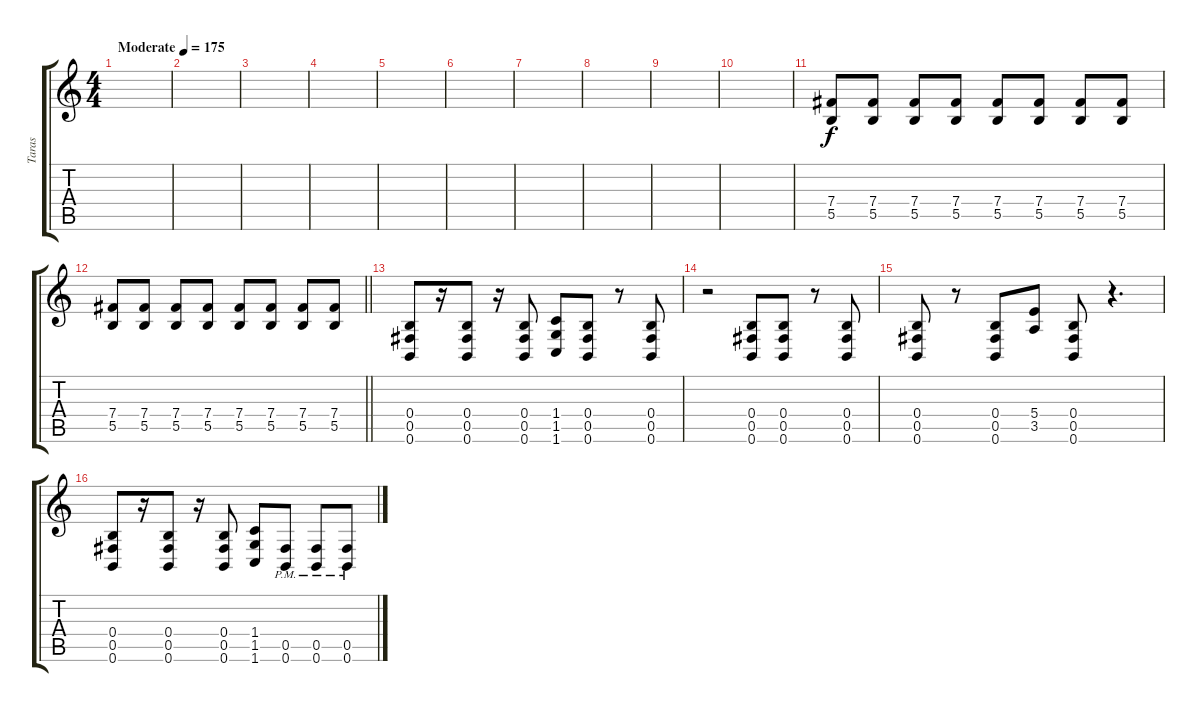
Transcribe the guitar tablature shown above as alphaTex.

\track ("Taras" "Taras") {instrument distortionguitar}
\staff {score tabs}
\tuning (Db4 Ab3 E3 B2 Gb2 B1) {hide}
\ts (4 4)
\tempo (175 "Moderate")
\clef g2
\ks c
|
|
|
|
|
|
|
|
|
|
(7.4 5.5).8{volume 8 instrument overdrivenguitar} (7.4 5.5).8 (7.4 5.5).8 (7.4 5.5).8 (7.4 5.5).8 (7.4 5.5).8 (7.4 5.5).8 (7.4 5.5).8 |
\barLineRight lightlight
(7.4 5.5).8 (7.4 5.5).8 (7.4 5.5).8 (7.4 5.5).8 (7.4 5.5).8 (7.4 5.5).8 (7.4 5.5).8 (7.4 5.5).8 |
\section ("" "")
(0.4 0.5 0.6).8 r.16 (0.4 0.5 0.6).8 r.16 (0.4 0.5 0.6).8 (1.4 1.5 1.6).8 (0.4 0.5 0.6).8 r.8 (0.4 0.5 0.6).8 |
r.2 (0.4 0.5 0.6).8 (0.4 0.5 0.6).8 r.8 (0.4 0.5 0.6).8 |
(0.4 0.5 0.6).8 r.8 (0.4 0.5 0.6).8 (5.4 3.5).8 (0.4 0.5 0.6).8 r.4{d} |
(0.4 0.5 0.6).8 r.16 (0.4 0.5 0.6).8 r.16 (0.4 0.5 0.6).8 (1.4 1.5 1.6).8 (0.5{pm} 0.6{pm}).8 (0.5{pm} 0.6{pm}).8 (0.5{pm} 0.6{pm}).8
